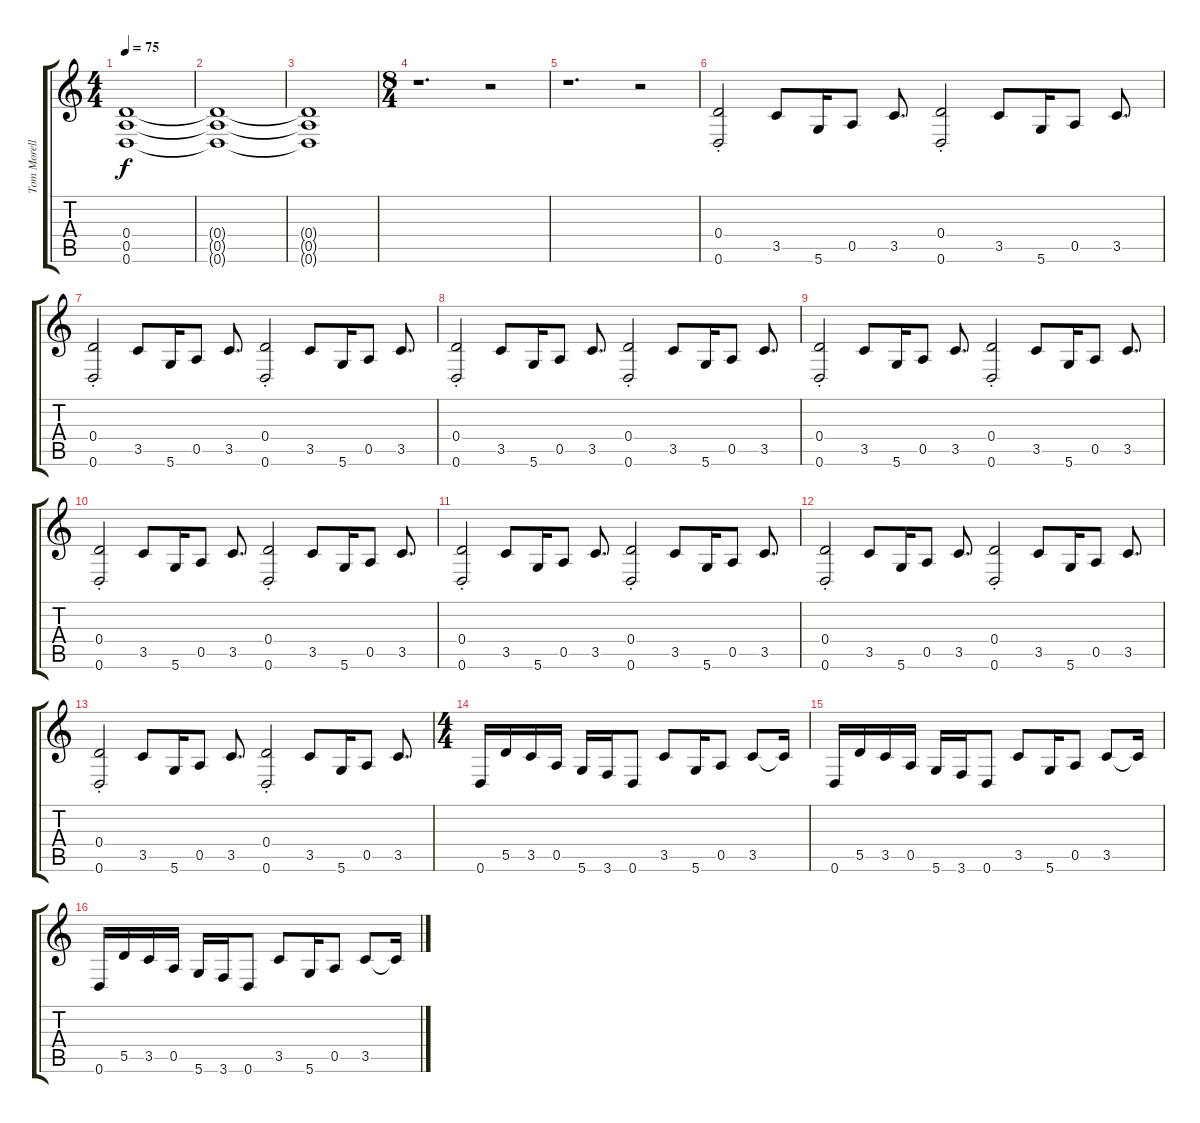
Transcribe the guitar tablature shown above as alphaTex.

\track ("Tom Morello" "Tom Morell") {instrument distortionguitar}
\staff {score tabs}
\tuning (E4 B3 G3 D3 A2 D2) {hide}
\ts (4 4)
\tempo 75
\clef g2
\ks c
(0.4{t} 0.5{t} 0.6{t}).1{dy f} |
(0.4{t} 0.5{t} 0.6{t}).1 |
(0.4{t} 0.5{t} 0.6{t}).1 |
\ts (8 4)
r.1{d} r.2 |
r.1{d} r.2 |
(0.4{st} 0.6{st}).2 3.5.8 5.6.16 0.5.8 3.5.8{d} (0.4{st} 0.6{st}).2 3.5.8 5.6.16 0.5.8 3.5.8{d} |
(0.4{st} 0.6{st}).2 3.5.8 5.6.16 0.5.8 3.5.8{d} (0.4{st} 0.6{st}).2 3.5.8 5.6.16 0.5.8 3.5.8{d} |
(0.4{st} 0.6{st}).2 3.5.8 5.6.16 0.5.8 3.5.8{d} (0.4{st} 0.6{st}).2 3.5.8 5.6.16 0.5.8 3.5.8{d} |
(0.4{st} 0.6{st}).2 3.5.8 5.6.16 0.5.8 3.5.8{d} (0.4{st} 0.6{st}).2 3.5.8 5.6.16 0.5.8 3.5.8{d} |
(0.4{st} 0.6{st}).2 3.5.8 5.6.16 0.5.8 3.5.8{d} (0.4{st} 0.6{st}).2 3.5.8 5.6.16 0.5.8 3.5.8{d} |
(0.4{st} 0.6{st}).2 3.5.8 5.6.16 0.5.8 3.5.8{d} (0.4{st} 0.6{st}).2 3.5.8 5.6.16 0.5.8 3.5.8{d} |
(0.4{st} 0.6{st}).2 3.5.8 5.6.16 0.5.8 3.5.8{d} (0.4{st} 0.6{st}).2 3.5.8 5.6.16 0.5.8 3.5.8{d} |
(0.4{st} 0.6{st}).2 3.5.8 5.6.16 0.5.8 3.5.8{d} (0.4{st} 0.6{st}).2 3.5.8 5.6.16 0.5.8 3.5.8{d} |
\ts (4 4)
0.6.16 5.5.16 3.5.16 0.5.16 5.6.16 3.6.16 0.6.8 3.5.8 5.6.16 0.5.8 3.5.8 3.5{t}.16 |
0.6.16 5.5.16 3.5.16 0.5.16 5.6.16 3.6.16 0.6.8 3.5.8 5.6.16 0.5.8 3.5.8 3.5{t}.16 |
0.6.16 5.5.16 3.5.16 0.5.16 5.6.16 3.6.16 0.6.8 3.5.8 5.6.16 0.5.8 3.5.8 3.5{t}.16
